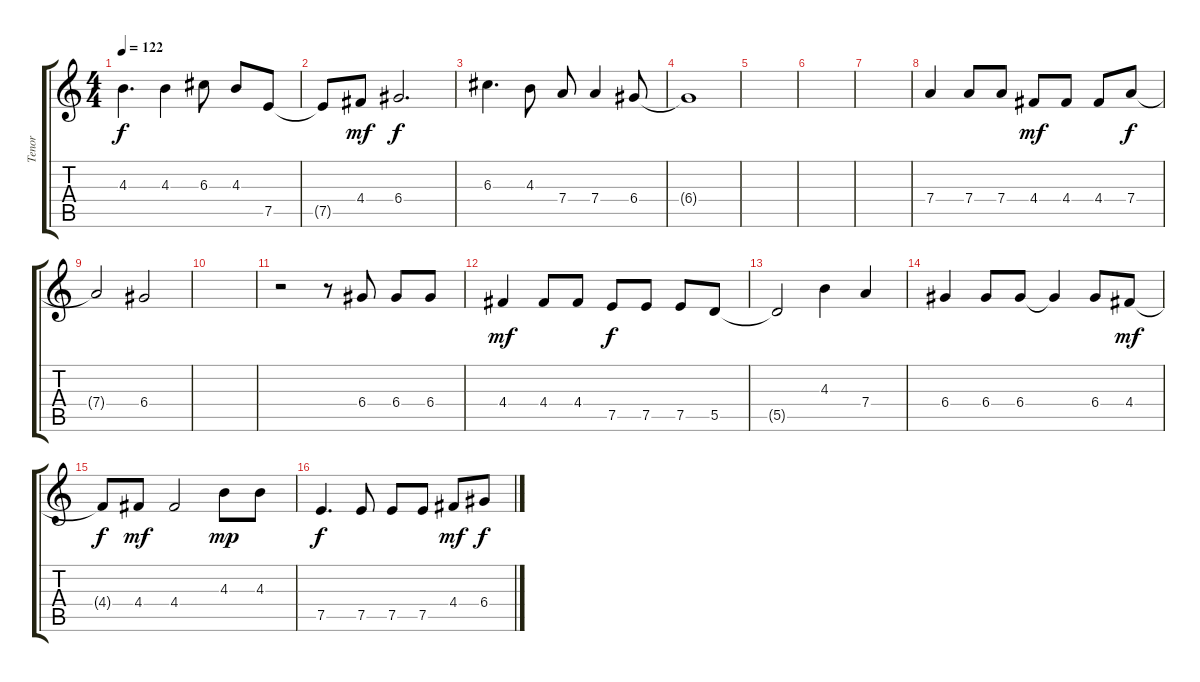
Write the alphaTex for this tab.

\track ("Tenor" "Tenor") {instrument electricguitarjazz}
\staff {score tabs}
\tuning (E4 B3 G3 D3 A2 E2) {hide}
\ts (4 4)
\tempo 122
\clef g2
\ks c
4.3.4{d dy f} 4.3.4 6.3.8 4.3.8 7.5.8 |
7.5{t}.8 4.4.8{dy mf} 6.4.2{d dy f} |
6.3.4{d} 4.3.8 7.4.8 7.4.4 6.4.8 |
6.4{t}.1 |
|
|
|
7.4.4 7.4.8 7.4.8 4.4.8{dy mf} 4.4.8 4.4.8 7.4.8{dy f} |
7.4{t}.2 6.4.2 |
|
r.2 r.8 6.4.8 6.4.8 6.4.8 |
4.4.4{dy mf} 4.4.8 4.4.8 7.5.8{dy f} 7.5.8 7.5.8 5.5.8 |
5.5{t}.2 4.3.4 7.4.4 |
6.4.4 6.4.8 6.4.8 6.4{t}.4 6.4.8 4.4.8{dy mf} |
4.4{t}.8{dy f} 4.4.8{dy mf} 4.4.2 4.3.8{dy mp} 4.3.8 |
7.5.4{d dy f} 7.5.8 7.5.8 7.5.8 4.4.8{dy mf} 6.4.8{dy f}
